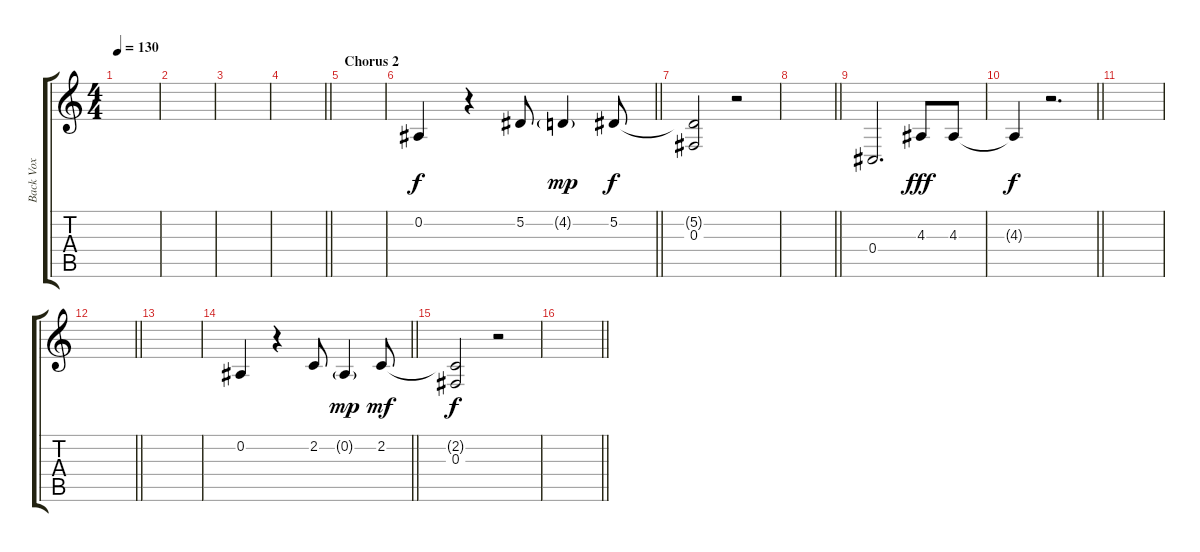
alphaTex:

\track ("Back Vox" "Back Vox") {instrument tenorsax}
\staff {score tabs}
\tuning (Eb4 Bb3 Gb3 Db3 Ab2 Eb2) {hide}
\ts (4 4)
\tempo 130
\clef g2
\ks c
|
|
|
\barLineRight lightlight
|
\section ("" "Chorus 2")
|
\barLineRight lightlight
0.2.4 r.4 5.2.8 4.2{g}.4{dy mp} 5.2.8{dy f} |
(5.2{t} 0.3).2 r.2 |
\barLineRight lightlight
|
0.4.2{d} 4.3.8{dy fff} 4.3.8 |
\barLineRight lightlight
4.3{t}.4{dy f} r.2{d} |
|
\barLineRight lightlight
|
|
\barLineRight lightlight
0.2.4 r.4 2.2.8 0.2{g}.4{dy mp} 2.2.8{dy mf} |
(2.2{t} 0.3).2{dy f} r.2 |
\barLineRight lightlight
